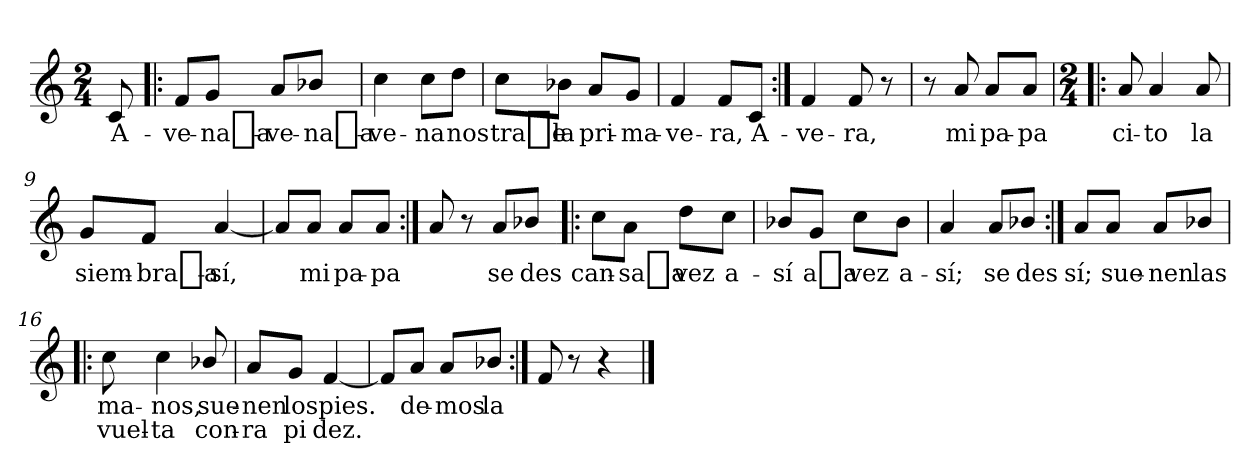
**kern	**text	**text
*part1	*part1	*part1
*staff1	*staff1	*staff1
*clefG2	*	*
*k[]	*	*
*M2/4	*	*
=1	=1	=1
8c/	A-	.
=2!|:	=2!|:	=2!|:
8f/L	-ve-	.
8g/J	-na_a-	.
8a/L	-ve-	.
8b-X/J	-na_a-	.
=3	=3	=3
4cc\	-ve-	.
8cc\L	-na	.
8dd\J	nos	.
=4	=4	=4
8cc\L	tra_e	.
8b-X\J	la	.
8a/L	pri-	.
8g/J	-ma-	.
=5	=5	=5
4f/	-ve-	.
8f/L	-ra,	.
8c/J	A-	.
=6:|!	=6:|!	=6:|!
4f/	-ve-	.
8f/	-ra,	.
8r	.	.
=7	=7	=7
8r	.	.
8a/	mi	.
8a/L	pa-	.
8a/J	-pa	.
!!LO:LB:g=z
=8!|:	=8!|:	=8!|:
*M2/4	*	*
8a/	-ci-	.
4a/	-to	.
8a/	la	.
=9	=9	=9
8g/L	siem-	.
8f/J	-bra_a-	.
[4a/	-sí,	.
=10	=10	=10
8a/L]	.	.
8a/J	mi	.
8a/L	pa-	.
8a/J	-pa	.
=11:|!	=11:|!	=11:|!
8a/	.	.
8r	.	.
8a/L	se	.
8b-X/J	des	.
!!LO:LB:g=z
=12!|:	=12!|:	=12!|:
8cc\L	-can-	.
8a\J	-sa_a	.
8dd\L	vez	.
8cc\J	a-	.
=13	=13	=13
8b-X/L	-sí	.
8g/J	a_a	.
8cc\L	vez	.
8b-\J	a-	.
=14	=14	=14
4a/	-sí;	.
8a/L	se	.
8b-X/J	des	.
=15:|!	=15:|!	=15:|!
8a/L	-sí;	.
8a/J	sue-	.
8a/L	-nen	.
8b-X/J	las	.
!!LO:LB:g=z
=16!|:	=16!|:	=16!|:
8cc\	ma-	vuel-
4cc\	-nos,	-ta
8b-X/	sue-	con-
=17	=17	=17
8a/L	-nen	-ra
8g/J	los	pi
[4f/	pies.	dez.
=18	=18	=18
8f/L]	.	.
8a/J	de-	.
8a/L	-mos	.
8b-X/J	la	.
=19:|!	=19:|!	=19:|!
8f/	.	.
8r	.	.
4r	.	.
==	==	==
*-	*-	*-
